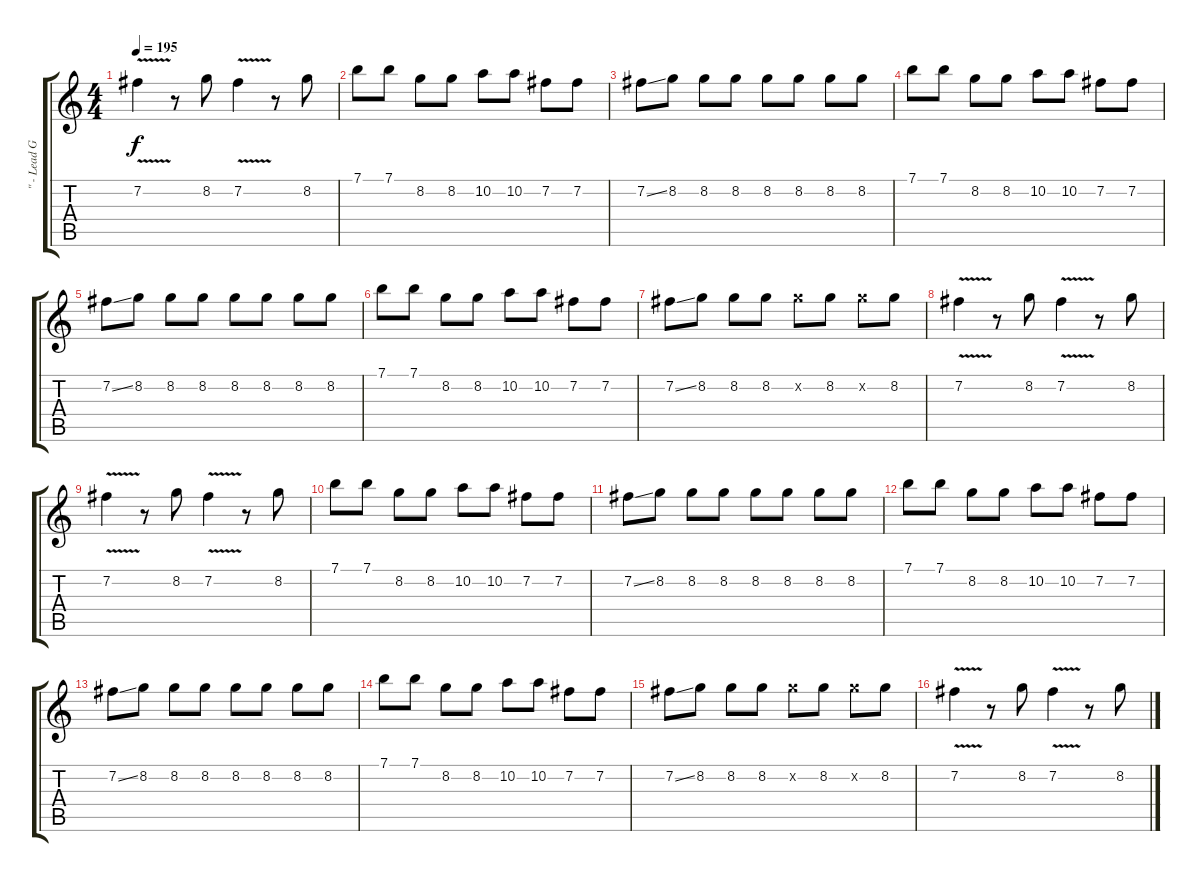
\track ("\" - Lead Guitar (Right)" "\" - Lead G") {instrument overdrivenguitar}
\staff {score tabs}
\tuning (E4 B3 G3 D3 A2 E2) {hide}
\ts (4 4)
\tempo 195
\clef g2
\ks c
7.2{v}.4{dy f} r.8 8.2.8 7.2{v}.4 r.8 8.2.8 |
7.1.8 7.1.8 8.2.8 8.2.8 10.2.8 10.2.8 7.2.8 7.2.8 |
7.2{ss}.8 8.2.8 8.2.8 8.2.8 8.2.8 8.2.8 8.2.8 8.2.8 |
7.1.8 7.1.8 8.2.8 8.2.8 10.2.8 10.2.8 7.2.8 7.2.8 |
7.2{ss}.8 8.2.8 8.2.8 8.2.8 8.2.8 8.2.8 8.2.8 8.2.8 |
7.1.8 7.1.8 8.2.8 8.2.8 10.2.8 10.2.8 7.2.8 7.2.8 |
7.2{ss}.8 8.2.8 8.2.8 8.2.8 8.2{x}.8 8.2.8 8.2{x}.8 8.2.8 |
7.2{v}.4 r.8 8.2.8 7.2{v}.4 r.8 8.2.8 |
7.2{v}.4 r.8 8.2.8 7.2{v}.4 r.8 8.2.8 |
7.1.8 7.1.8 8.2.8 8.2.8 10.2.8 10.2.8 7.2.8 7.2.8 |
7.2{ss}.8 8.2.8 8.2.8 8.2.8 8.2.8 8.2.8 8.2.8 8.2.8 |
7.1.8 7.1.8 8.2.8 8.2.8 10.2.8 10.2.8 7.2.8 7.2.8 |
7.2{ss}.8 8.2.8 8.2.8 8.2.8 8.2.8 8.2.8 8.2.8 8.2.8 |
7.1.8 7.1.8 8.2.8 8.2.8 10.2.8 10.2.8 7.2.8 7.2.8 |
7.2{ss}.8 8.2.8 8.2.8 8.2.8 8.2{x}.8 8.2.8 8.2{x}.8 8.2.8 |
7.2{v}.4 r.8 8.2.8 7.2{v}.4 r.8 8.2.8
